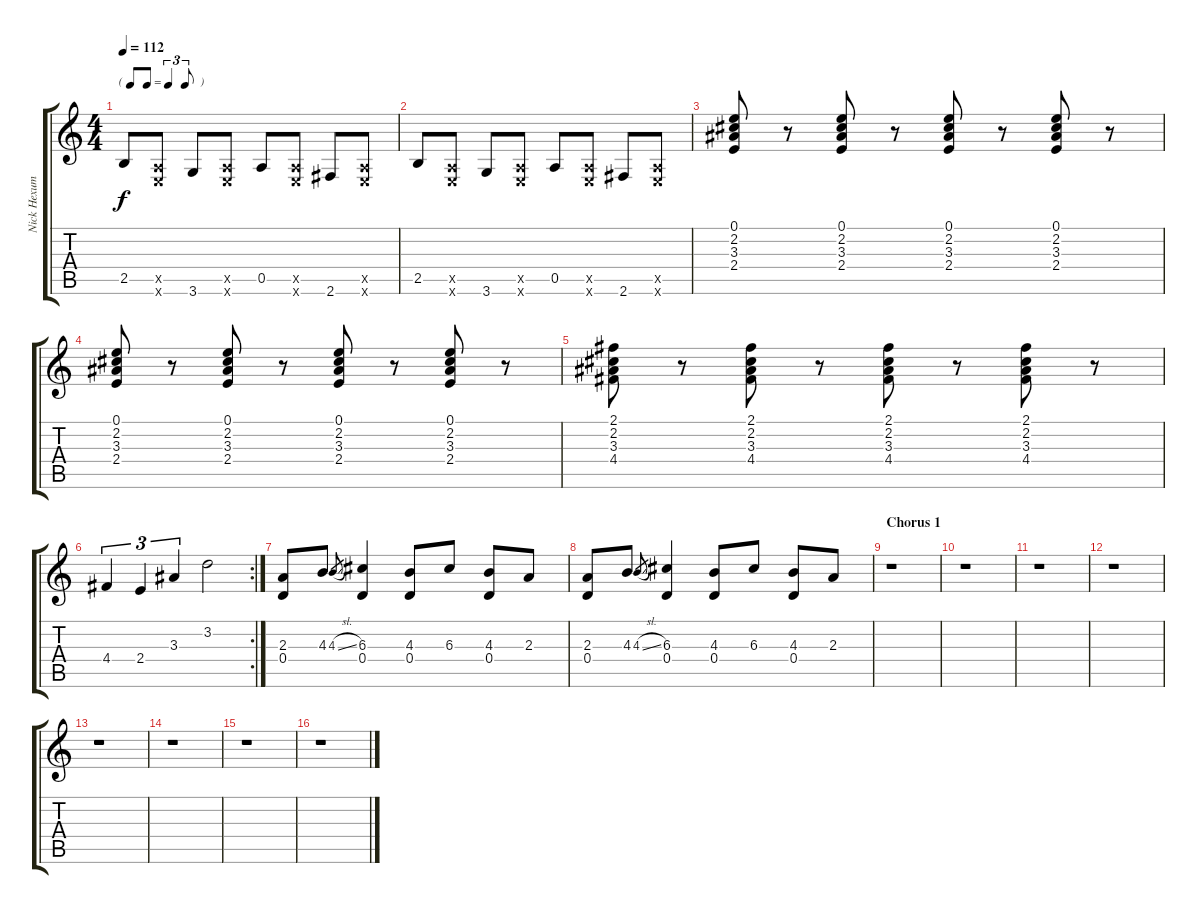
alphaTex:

\track ("Nick Hexum Clean" "Nick Hexum") {instrument acousticguitarsteel}
\staff {score tabs}
\tuning (E4 B3 G3 D3 A2 E2) {hide}
\ts (4 4)
\tf triplet8th
\tempo 112
\clef g2
\ks c
2.5.8{dy f} (0.5{x} 0.6{x}).8 3.6.8 (0.5{x} 0.6{x}).8 0.5.8 (0.5{x} 0.6{x}).8 2.6.8 (0.5{x} 0.6{x}).8 |
2.5.8 (0.5{x} 0.6{x}).8 3.6.8 (0.5{x} 0.6{x}).8 0.5.8 (0.5{x} 0.6{x}).8 2.6.8 (0.5{x} 0.6{x}).8 |
(0.1 2.2 3.3 2.4).8 r.8 (0.1 2.2 3.3 2.4).8 r.8 (0.1 2.2 3.3 2.4).8 r.8 (0.1 2.2 3.3 2.4).8 r.8 |
(0.1 2.2 3.3 2.4).8 r.8 (0.1 2.2 3.3 2.4).8 r.8 (0.1 2.2 3.3 2.4).8 r.8 (0.1 2.2 3.3 2.4).8 r.8 |
(2.1 2.2 3.3 4.4).8 r.8 (2.1 2.2 3.3 4.4).8 r.8 (2.1 2.2 3.3 4.4).8 r.8 (2.1 2.2 3.3 4.4).8 r.8 |
\rc 2
4.4.4{tu (3 2)} 2.4.4{tu (3 2)} 3.3.4{tu (3 2)} 3.2.2 |
(2.3 0.4).8 4.3.8 4.3{sl}.8{gr} (6.3 0.4).4 (4.3 0.4).8 6.3.8 (4.3 0.4).8 2.3.8 |
(2.3 0.4).8 4.3.8 4.3{sl}.8{gr} (6.3 0.4).4 (4.3 0.4).8 6.3.8 (4.3 0.4).8 2.3.8 |
\section ("" "Chorus 1")
r.1 |
r.1 |
r.1 |
r.1 |
r.1 |
r.1 |
r.1 |
r.1
